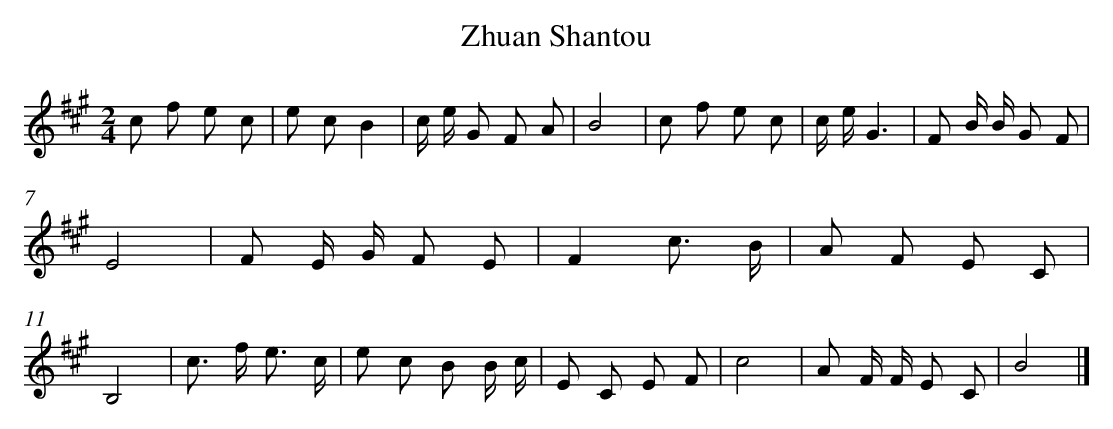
X:1
T: Zhuan Shantou
L: 1/8
M: 2/4
K: A
c f e c [I:setbarnb 1]|
e cB2 |
c/ e/ G F A |
B4 |
c f e c |
c/ e/G3 |
F B/ B/ G F |
E4 |
F E/ G/ F E |
F2c3/ B/ |
A F E C |
B,4 |
c> f e3/ c/ |
e c B B/ c/ |
E C E F |
c4 |
A F/ F/ E C |
B4 |]
